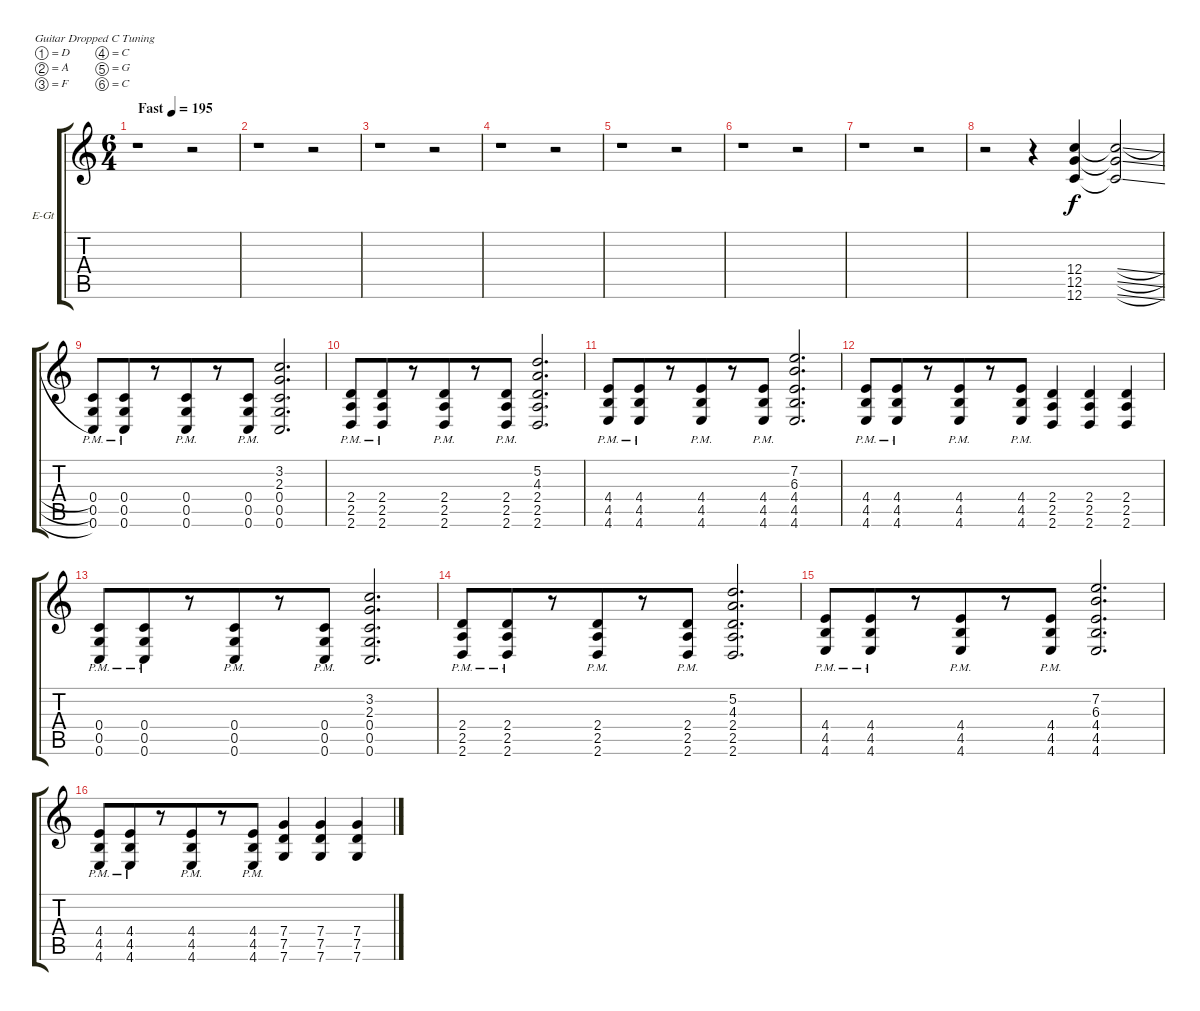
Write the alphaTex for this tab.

\bracketExtendMode groupsimilarinstruments
\firstSystemTrackNameOrientation horizontal
\otherSystemsTrackNameOrientation horizontal
\track ("Matthew Tuck" "E-Gt") {instrument distortionguitar}
\staff {score tabs}
\tuning (D4 A3 F3 C3 G2 C2)
\ts (6 4)
\beaming (8 6 6)
\tempo (195 "Fast")
\clef g2
\ks c
r.1{dy f instrument distortionguitar} r.2 |
r.1 r.2 |
r.1 r.2 |
r.1 r.2 |
r.1 r.2 |
r.1 r.2 |
r.1 r.2 |
r.2 r.4 (12.4 12.5 12.6).4 (12.6{sl t} 12.5{sl t} 12.4{sl t}).2 |
(0.4{pm} 0.5{pm} 0.6{pm}).8 (0.4{pm} 0.5{pm} 0.6{pm}).8 r.8 (0.4{pm} 0.5{pm} 0.6{pm}).8 r.8 (0.4{pm} 0.5{pm} 0.6{pm}).8 (3.2 2.3 0.4 0.5 0.6).2{d} |
(2.4{pm} 2.5{pm} 2.6{pm}).8 (2.4{pm} 2.5{pm} 2.6{pm}).8 r.8 (2.4{pm} 2.5{pm} 2.6{pm}).8 r.8 (2.4{pm} 2.5{pm} 2.6{pm}).8 (5.2 4.3 2.4 2.5 2.6).2{d} |
(4.4{pm} 4.5{pm} 4.6{pm}).8 (4.4{pm} 4.5{pm} 4.6{pm}).8 r.8 (4.4{pm} 4.5{pm} 4.6{pm}).8 r.8 (4.4{pm} 4.5{pm} 4.6{pm}).8 (7.2 6.3 4.4 4.5 4.6).2{d} |
(4.4{pm} 4.5{pm} 4.6{pm}).8 (4.4{pm} 4.5{pm} 4.6{pm}).8 r.8 (4.4{pm} 4.5{pm} 4.6{pm}).8 r.8 (4.4{pm} 4.5{pm} 4.6{pm}).8 (2.4 2.5 2.6).4 (2.4 2.5 2.6).4 (2.4 2.5 2.6).4 |
(0.4{pm} 0.5{pm} 0.6{pm}).8 (0.4{pm} 0.5{pm} 0.6{pm}).8 r.8 (0.4{pm} 0.5{pm} 0.6{pm}).8 r.8 (0.4{pm} 0.5{pm} 0.6{pm}).8 (3.2 2.3 0.4 0.5 0.6).2{d} |
(2.4{pm} 2.5{pm} 2.6{pm}).8 (2.4{pm} 2.5{pm} 2.6{pm}).8 r.8 (2.4{pm} 2.5{pm} 2.6{pm}).8 r.8 (2.4{pm} 2.5{pm} 2.6{pm}).8 (5.2 4.3 2.4 2.5 2.6).2{d} |
(4.4{pm} 4.5{pm} 4.6{pm}).8 (4.4{pm} 4.5{pm} 4.6{pm}).8 r.8 (4.4{pm} 4.5{pm} 4.6{pm}).8 r.8 (4.4{pm} 4.5{pm} 4.6{pm}).8 (7.2 6.3 4.4 4.5 4.6).2{d} |
(4.4{pm} 4.5{pm} 4.6{pm}).8 (4.4{pm} 4.5{pm} 4.6{pm}).8 r.8 (4.4{pm} 4.5{pm} 4.6{pm}).8 r.8 (4.4{pm} 4.5{pm} 4.6{pm}).8 (7.4 7.5 7.6).4 (7.4 7.5 7.6).4 (7.4 7.5 7.6).4
